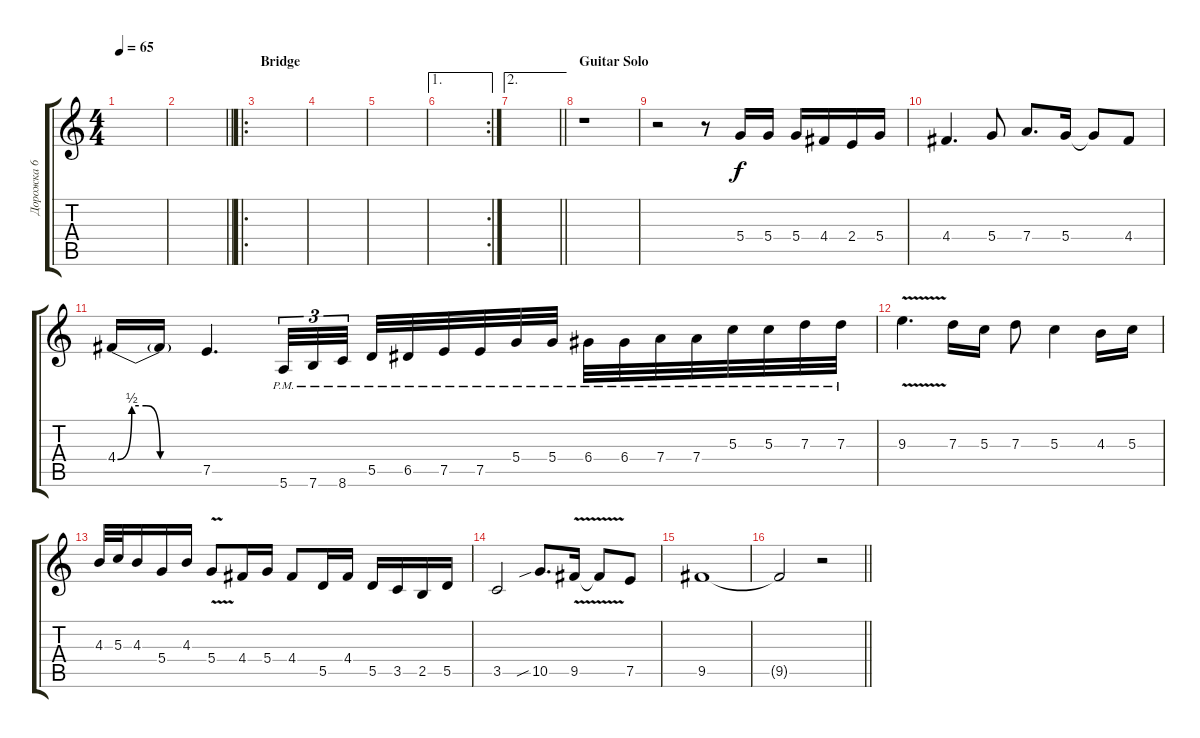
\track ("Дорожка 6" "Дорожка 6") {instrument distortionguitar}
\staff {score tabs}
\tuning (E4 B3 G3 D3 A2 E2) {hide}
\ts (4 4)
\tempo 65
\clef g2
\ks c
|
\barLineRight lightlight
|
\ro
\section ("" "Bridge")
|
|
|
\ae 1
\rc 2
|
\ae 2
\barLineRight lightlight
|
\section ("" "Guitar Solo")
r.1 |
r.2 r.8 5.4.16 5.4.16 5.4.16 4.4.16 2.4.16 5.4.16 |
4.4.4{d} 5.4.8 7.4.8{d} 5.4.16 5.4{t}.8 4.4.8 |
4.4{be (custom 0 0 10 2 20 2 30 0 60 0)}.16 4.4{t}.16 7.5.4{d} 5.6{pm}.32{tu (3 2)} 7.6{pm}.32{tu (3 2)} 8.6{pm}.32{tu (3 2) beam splitsecondary} 5.5{pm}.32 6.5{pm}.32 7.5{pm}.32 7.5{pm}.32 5.4{pm}.32 5.4{pm}.32 6.4{pm}.32 6.4{pm}.32 7.4{pm}.32 7.4{pm}.32 5.3{pm}.32 5.3{pm}.32 7.3{pm}.32 7.3{pm}.32 |
9.3{v}.4{d} 7.3.16 5.3.16 7.3.8 5.3.4 4.3.16 5.3.16 |
4.3.32 5.3.32 4.3.16 5.4.16 4.3.16 5.4{v}.8 4.4.16 5.4.16 4.4.8 5.5.16 4.4.16 5.5.16 3.5.16 2.5.16 5.5.16 |
3.5.2 10.5{sib}.8{d} 9.5{v}.16 9.5{t}.8 7.5.8 |
9.5.1 |
\barLineRight lightlight
9.5{t}.2{volume 0} r.2
